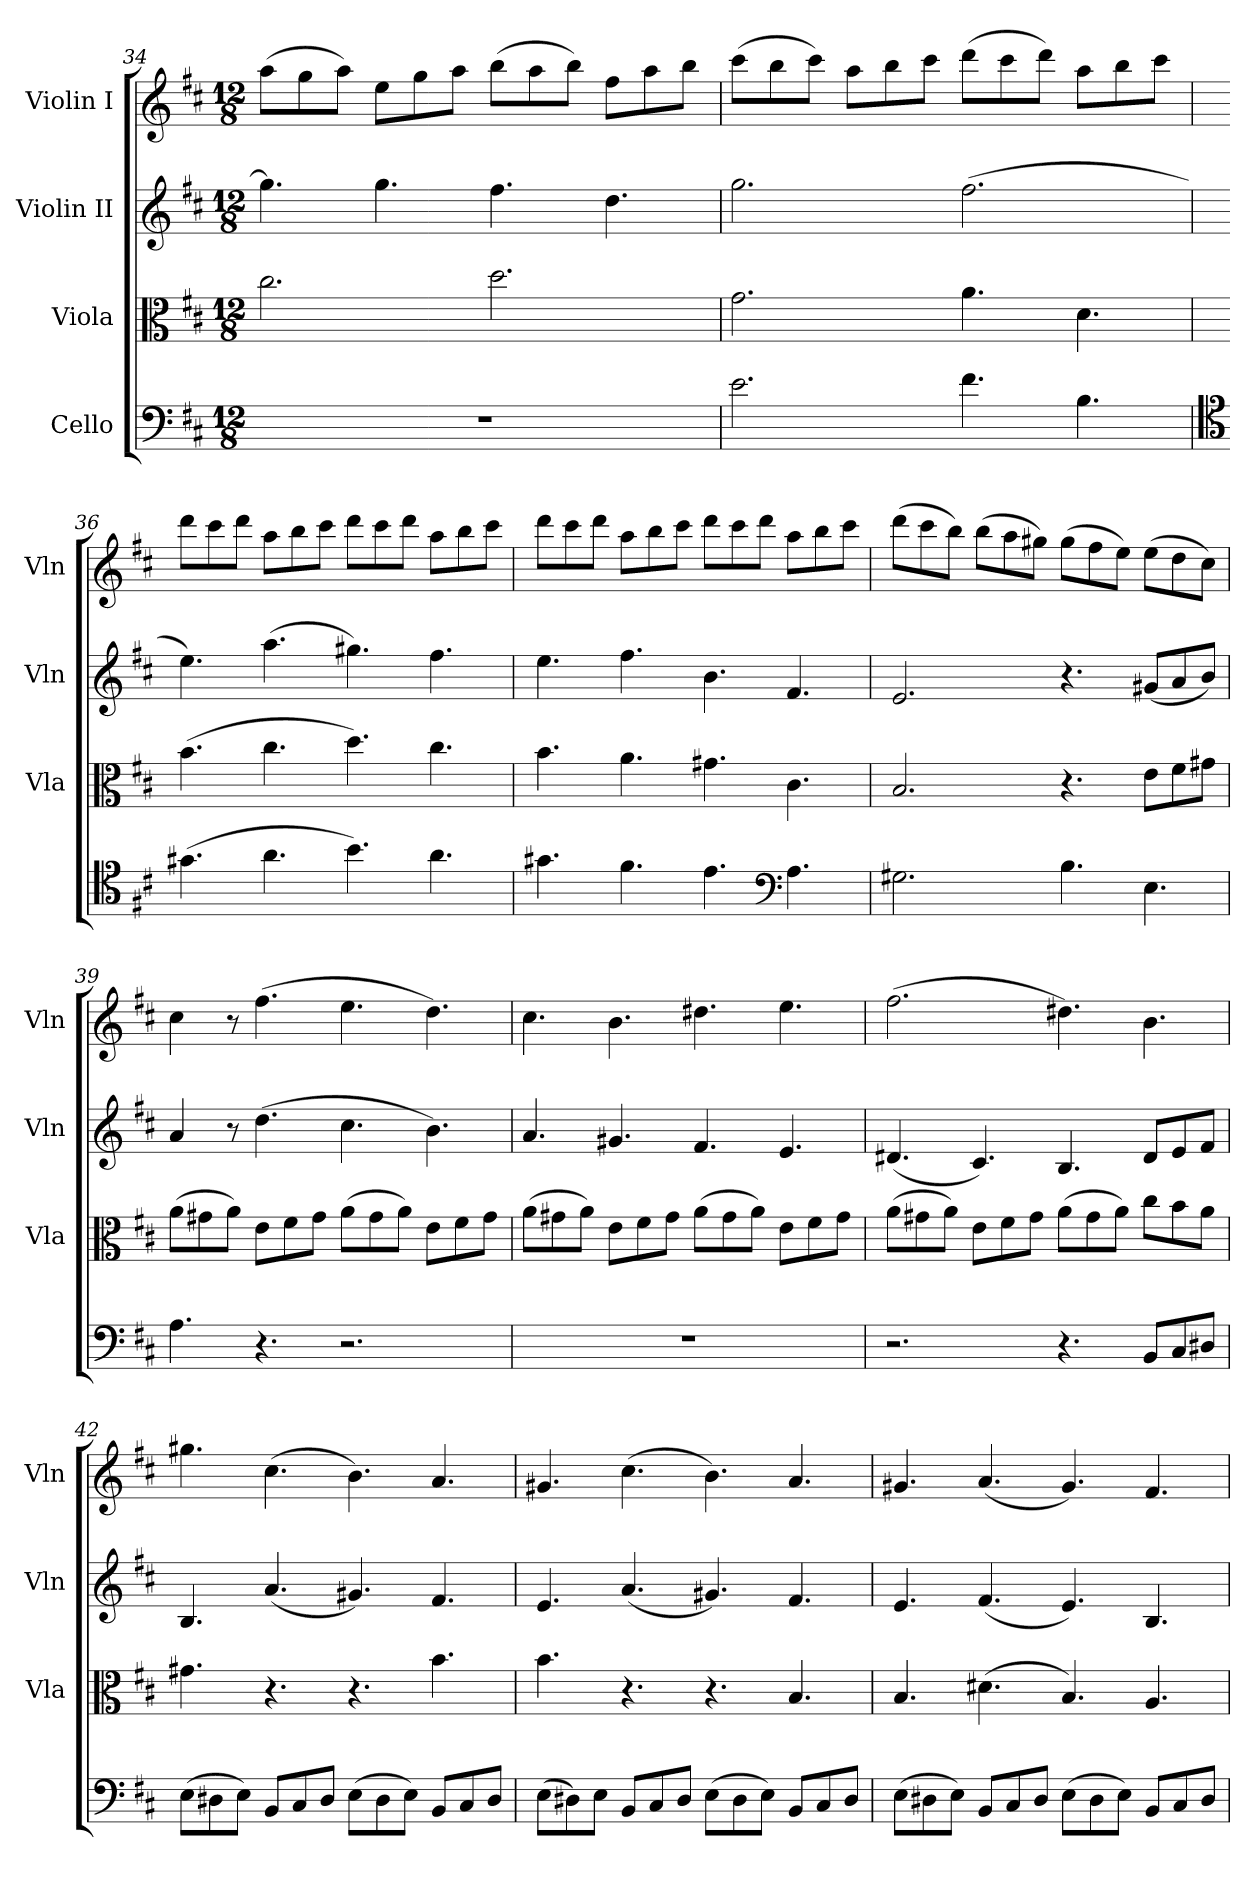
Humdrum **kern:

**kern	**kern	**kern	**kern
*part4	*part3	*part2	*part1
*staff4	*staff3	*staff2	*staff1
*I"Cello	*I"Viola	*I"Violin II	*I"Violin I
*	*I'Vla	*I'Vln	*I'Vln
*clefF4	*clefC3	*clefG2	*clefG2
*k[f#c#]	*k[f#c#]	*k[f#c#]	*k[f#c#]
*M12/8	*M12/8	*M12/8	*M12/8
=34	=34	=34	=34
1.r	2.cc#\	4.gg\]	(>8aa\L
.	.	.	8gg\
.	.	.	8aa\J)
.	.	4.gg\	8ee\L
.	.	.	8gg\
.	.	.	8aa\J
.	2.dd\	4.ff#\	(>8bb\L
.	.	.	8aa\
.	.	.	8bb\J)
.	.	4.dd\	8ff#\L
.	.	.	8aa\
.	.	.	8bb\J
=35	=35	=35	=35
2.e\	2.g\	2.gg\	(>8ccc#\L
.	.	.	8bb\
.	.	.	8ccc#\J)
.	.	.	8aa\L
.	.	.	8bb\
.	.	.	8ccc#\J
4.f#\	4.a\	(>2.ff#\	(>8ddd\L
.	.	.	8ccc#\
.	.	.	8ddd\J)
4.B\	4.d\	.	8aa\L
.	.	.	8bb\
.	.	.	8ccc#\J
!!LO:PB:g=z
=36	=36	=36	=36
*clefC4	*	*	*
(>4.g#X\	(>4.b\	4.ee\)	8ddd\L
.	.	.	8ccc#\
.	.	.	8ddd\J
4.a\	4.cc#\	(>4.aa\	8aa\L
.	.	.	8bb\
.	.	.	8ccc#\J
4.b\)	4.dd\)	4.gg#X\)	8ddd\L
.	.	.	8ccc#\
.	.	.	8ddd\J
4.a\	4.cc#\	4.ff#\	8aa\L
.	.	.	8bb\
.	.	.	8ccc#\J
=37	=37	=37	=37
4.g#X\	4.b\	4.ee\	8ddd\L
.	.	.	8ccc#\
.	.	.	8ddd\J
4.f#\	4.a\	4.ff#\	8aa\L
.	.	.	8bb\
.	.	.	8ccc#\J
4.e\	4.g#X\	4.b\	8ddd\L
.	.	.	8ccc#\
.	.	.	8ddd\J
*clefF4	*	*	*
4.A\	4.c#\	4.f#/	8aa\L
.	.	.	8bb\
.	.	.	8ccc#\J
=38	=38	=38	=38
2.G#X\	2.B/	2.e/	(>8ddd\L
.	.	.	8ccc#\
.	.	.	8bb\J)
.	.	.	(>8bb\L
.	.	.	8aa\
.	.	.	8gg#X\J)
4.B\	4.r	4.r	(>8gg#\L
.	.	.	8ff#\
.	.	.	8ee\J)
4.E\	8e\L	(<8g#X/L	(>8ee\L
.	8f#\	8a/	8dd\
.	8g#X\J	8b/J)	8cc#\J)
=39	=39	=39	=39
4.A\	(>8a\L	4a/	4cc#\
.	8g#X\	.	.
.	8a\J)	8r	8r
4.r	8e\L	(>4.dd\	(>4.ff#\
.	8f#\	.	.
.	8g#\J	.	.
2.r	(>8a\L	4.cc#\	4.ee\
.	8g#\	.	.
.	8a\J)	.	.
.	8e\L	4.b\)	4.dd\)
.	8f#\	.	.
.	8g#\J	.	.
=40	=40	=40	=40
1.r	(>8a\L	4.a/	4.cc#\
.	8g#X\	.	.
.	8a\J)	.	.
.	8e\L	4.g#X/	4.b\
.	8f#\	.	.
.	8g#\J	.	.
.	(>8a\L	4.f#/	4.dd#X\
.	8g#\	.	.
.	8a\J)	.	.
.	8e\L	4.e/	4.ee\
.	8f#\	.	.
.	8g#\J	.	.
!!LO:LB:g=z
=41	=41	=41	=41
2.r	(>8a\L	(<4.d#X/	(>2.ff#\
.	8g#X\	.	.
.	8a\J)	.	.
.	8e\L	4.c#/)	.
.	8f#\	.	.
.	8g#\J	.	.
4.r	(>8a\L	4.B/	4.dd#X\)
.	8g#\	.	.
.	8a\J)	.	.
8BB/L	8cc#\L	8d#/L	4.b\
8C#/	8b\	8e/	.
8D#X/J	8a\J	8f#/J	.
=42	=42	=42	=42
(>8E\L	4.g#X\	4.B/	4.gg#X\
8D#X\	.	.	.
8E\J)	.	.	.
8BB/L	4.r	(<4.a/	(>4.cc#\
8C#/	.	.	.
8D#/J	.	.	.
(>8E\L	4.r	4.g#X/)	4.b\)
8D#\	.	.	.
8E\J)	.	.	.
8BB/L	4.b\	4.f#/	4.a/
8C#/	.	.	.
8D#/J	.	.	.
=43	=43	=43	=43
(>8E\L	4.b\	4.e/	4.g#X/
8D#X\)	.	.	.
8E\J	.	.	.
8BB/L	4.r	(<4.a/	(>4.cc#\
8C#/	.	.	.
8D#/J	.	.	.
(>8E\L	4.r	4.g#X/)	4.b\)
8D#\	.	.	.
8E\J)	.	.	.
8BB/L	4.B/	4.f#/	4.a/
8C#/	.	.	.
8D#/J	.	.	.
=44	=44	=44	=44
(>8E\L	4.B/	4.e/	4.g#X/
8D#X\	.	.	.
8E\J)	.	.	.
8BB/L	(>4.d#X\	(<4.f#/	(<4.a/
8C#/	.	.	.
8D#/J	.	.	.
(>8E\L	4.B/)	4.e/)	4.g#/)
8D#\	.	.	.
8E\J)	.	.	.
8BB/L	4.A/	4.B/	4.f#/
8C#/	.	.	.
8D#/J	.	.	.
=	=	=	=
*-	*-	*-	*-
